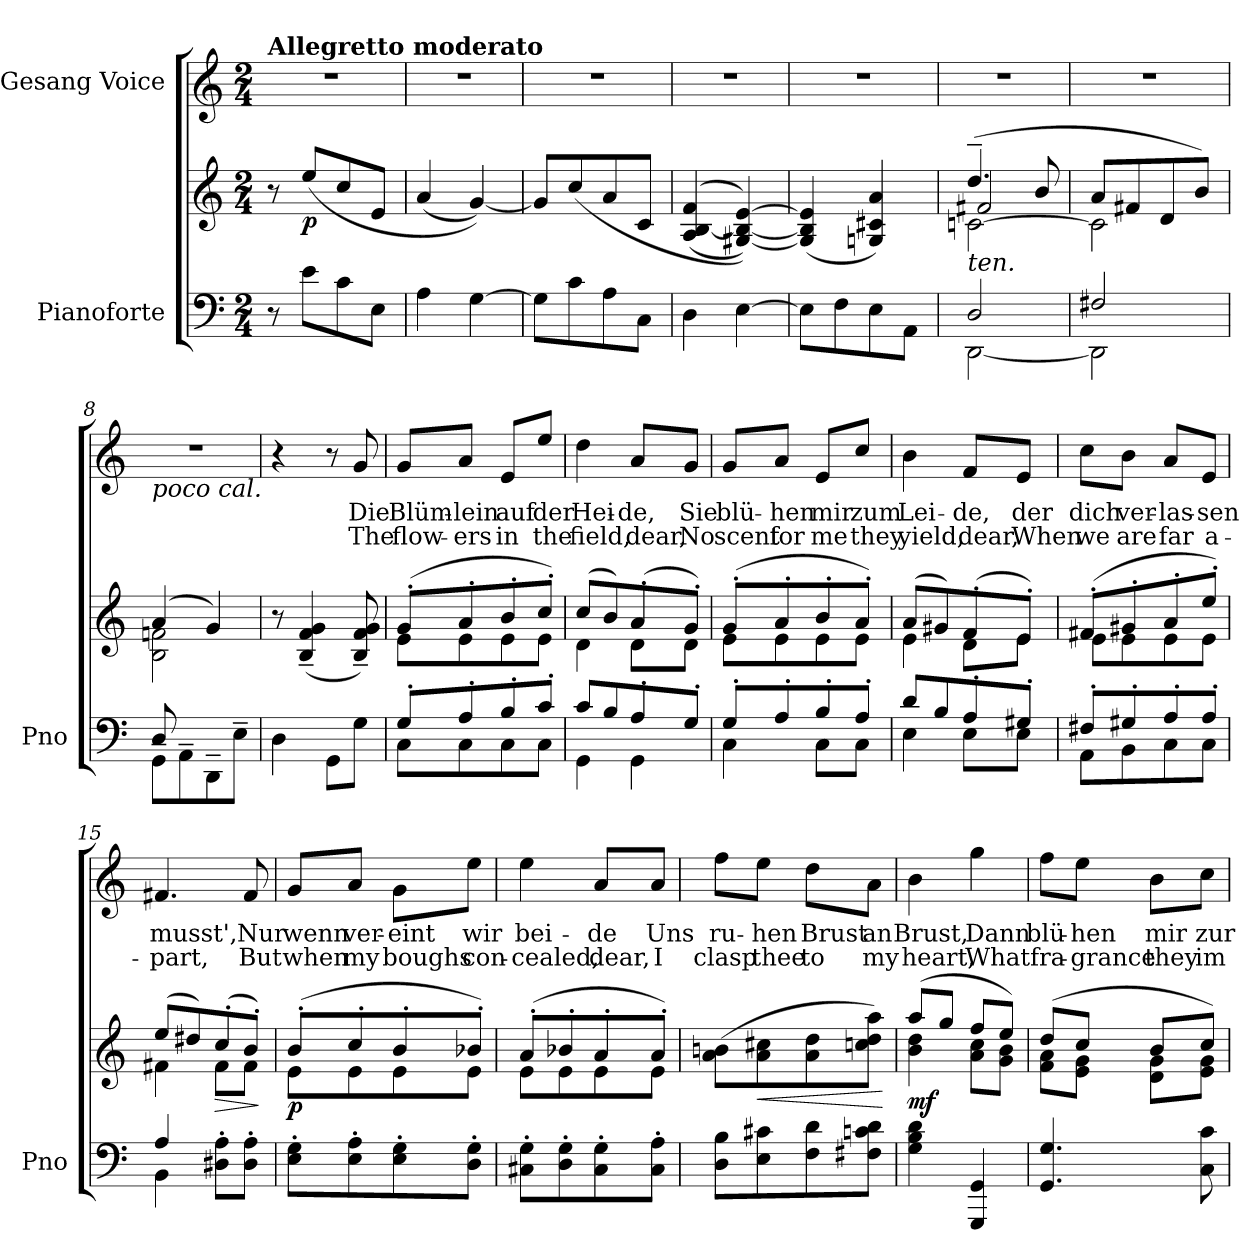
**kern	**kern	**dynam	**kern	**text	**text
*part2	*part2	*part2	*part1	*part1	*part1
*staff3	*staff2	*staff2/3	*staff1	*staff1	*staff1
*I"Pianoforte	*	*	*I"Gesang Voice	*	*
*I'Pno	*	*	*	*	*
*clefF4	*clefG2	*	*clefG2	*	*
*k[]	*k[]	*	*k[]	*	*
*M2/4	*M2/4	*	*M2/4	*	*
=1	=1	=1	=1	=1	=1
!	!	!	!LO:TX:a:B:t=Allegretto moderato	!	!
8r	8r	.	2r	.	.
!	!	!LO:DY:b	!	!	!
8e\L	(8ee/L	p	.	.	.
8c\	8cc/	.	.	.	.
8E\J	8e/J	.	.	.	.
=2	=2	=2	=2	=2	=2
4A\	(4a/	.	2r	.	.
[4G\	[4g/))	.	.	.	.
=3	=3	=3	=3	=3	=3
8G\L]	8g/L]	.	2r	.	.
8c\	(8cc/	.	.	.	.
8A\	8a/	.	.	.	.
8C\J	8c/J	.	.	.	.
=4	=4	=4	=4	=4	=4
4D\	(<(4A/ [4B/ 4f/	.	2r	.	.
[4E\	[4G#X/ 4B/_ [4e/)))	.	.	.	.
=5	=5	=5	=5	=5	=5
8E\L]	(>4G#/] 4B/] 4e/]	.	2r	.	.
8F\	.	.	.	.	.
8E\	4Gn/ 4c#X/ 4a/)	.	.	.	.
8AA\J	.	.	.	.	.
=6	=6	=6	=6	=6	=6
*^	*^	*	*	*	*
*	*	*	*^	*	*	*	*
!	!	!LO:TX:b:i:t=ten.	!	!	!	!	!	!
2D/	[2DD\	(4.dd~/	2f#X/	[2cn\	.	2r	.	.
.	.	8b/	.	.	.	.	.	.
*	*	*	*v	*v	*	*	*	*
=7	=7	=7	=7	=7	=7	=7	=7
2F#X/	2DD\]	8a/L	2c\]	.	2r	.	.
.	.	8f#X/	.	.	.	.	.
.	.	8d/	.	.	.	.	.
.	.	8b/J)	.	.	.	.	.
=8	=8	=8	=8	=8	=8	=8	=8
!	!	!	!	!	!LO:TX:b:i:t=poco cal.	!	!
8GG~\L	8D/	(>4a/	2B\ 2fn\	.	2r	.	.
8AA~\	4.ryy	.	.	.	.	.	.
8DD~\	.	4g/)	.	.	.	.	.
8E~\J	.	.	.	.	.	.	.
*v	*v	*	*	*	*	*	*
*	*v	*v	*	*	*	*
!!LO:LB:g=z
=9	=9	=9	=9	=9	=9
4D\	8r	.	4r	.	.
.	(4B/~ 4f/~ 4g/~	.	.	.	.
8GG\L	.	.	8r	.	.
!	!	!	!	!LO:LY:b	!LO:LY:b
8G\J	8B/~ 8f/~ 8g/~)	.	8g/	Die	The
=10	=10	=10	=10	=10	=10
*^	*^	*	*	*	*
!	!	!	!	!	!	!LO:LY:b	!LO:LY:b
8G'/L	8C\L	(8g'/L	8e\L	.	8g/L	Blüm-	flow-
!	!	!	!	!	!	!LO:LY:b	!LO:LY:b
8A'/	8C\	8a'/	8e\	.	8a/J	-lein	-ers
!	!	!	!	!	!	!LO:LY:b	!LO:LY:b
8B'/	8C\	8b'/	8e\	.	8e/L	auf	in
!	!	!	!	!	!	!LO:LY:b	!LO:LY:b
8c'/J	8C\J	8cc'/J)	8e\J	.	8ee/J	der	the
=11	=11	=11	=11	=11	=11	=11	=11
!	!	!	!	!	!	!LO:LY:b	!LO:LY:b
8c/L	4GG\	(8cc/L	4d\	.	4dd\	Hei-	field,
8B/	.	8b/)	.	.	.	.	.
!	!	!	!	!	!	!LO:LY:b	!LO:LY:b
8A'/	4GG\	(8a'/	8d\L	.	8a/L	-de,	dear,
!	!	!	!	!	!	!LO:LY:b	!LO:LY:b
8G'/J	.	8g'/J)	8d\J	.	8g/J	Sie	No
=12	=12	=12	=12	=12	=12	=12	=12
!	!	!	!	!	!	!LO:LY:b	!LO:LY:b
8G'/L	4C\	(8g'/L	8e\L	.	8g/L	blü-	scent
!	!	!	!	!	!	!LO:LY:b	!LO:LY:b
8A'/	.	8a'/	8e\	.	8a/J	-hen	for
!	!	!	!	!	!	!LO:LY:b	!LO:LY:b
8B'/	8C\L	8b'/	8e\	.	8e/L	mir	me
!	!	!	!	!	!	!LO:LY:b	!LO:LY:b
8A'/J	8C\J	8a'/J)	8e\J	.	8cc/J	zum	they
=13	=13	=13	=13	=13	=13	=13	=13
!	!	!	!	!	!	!LO:LY:b	!LO:LY:b
8d/L	4E\	(8a/L	4e\	.	4b\	Lei-	yield,
8B/	.	8g#X/)	.	.	.	.	.
!	!	!	!	!	!	!LO:LY:b	!LO:LY:b
8A'/	8E\L	(8f'/	8d\L	.	8f/L	-de,	dear,
!	!	!	!	!	!	!LO:LY:b	!LO:LY:b
8G#X'/J	8E\J	8e'/J)	8e\J	.	8e/J	der	When
!!LO:LB:g=z
=14	=14	=14	=14	=14	=14	=14	=14
!	!	!	!	!	!	!LO:LY:b	!LO:LY:b
8F#X'/L	8AA\L	(8f#X'/L	8e\L	.	8cc\L	dich	we
!	!	!	!	!	!	!LO:LY:b	!LO:LY:b
8G#X'/	8BB\	8g#X'/	8e\	.	8b\J	ver-	are
!	!	!	!	!	!	!LO:LY:b	!LO:LY:b
8A'/	8C\	8a'/	8e\	.	8a/L	-las-	far
!	!	!	!	!	!	!LO:LY:b	!LO:LY:b
8A'/J	8C\J	8ee'/J)	8e\J	.	8e/J	-sen	a-
=15	=15	=15	=15	=15	=15	=15	=15
!	!	!	!	!	!	!LO:LY:b	!LO:LY:b
4A/	4BB\	(8ee/L	4f#X\	.	4.f#X/	musst',	-part,
.	.	8dd#X/)	.	.	.	.	.
!	!	!	!	!LO:HP:b	!	!	!
8D#X\'> 8A\'>L	4ryy	(8cc'/	8f#\L	>	.	.	.
!	!	!	!	!	!	!LO:LY:b	!LO:LY:b
8D#\'> 8A\'>J	.	8b'/J)	8f#\J	.	8f#/	Nur	But
*v	*v	*	*	*	*	*	*
*	*v	*v	*	*	*	*
.	.	]	.	.	.
=16	=16	=16	=16	=16	=16
*	*^	*	*	*	*
!	!	!	!LO:DY:b	!	!LO:LY:b	!LO:LY:b
8E\' 8G\'L	(8b'/L	8e\L	p	8g/L	wenn	when
!	!	!	!	!	!LO:LY:b	!LO:LY:b
8E\' 8A\'	8cc'/	8e\	.	8a/J	ver-	my
!	!	!	!	!	!LO:LY:b	!LO:LY:b
8E\' 8G\'	8b'/	8e\	.	8g\L	-eint	boughs
!	!	!	!	!	!LO:LY:b	!LO:LY:b
8D\' 8G\'J	8b-X'/J)	8e\J	.	8ee\J	wir	con-
=17	=17	=17	=17	=17	=17	=17
!	!	!	!	!	!LO:LY:b	!LO:LY:b
8C#X\' 8G\'L	(8a'/L	8e\L	.	4ee\	bei-	-cealed,
8D\' 8G\'	8b-X'/	8e\	.	.	.	.
!	!	!	!	!	!LO:LY:b	!LO:LY:b
8C#\' 8G\'	8a'/	8e\	.	8a/L	-de	dear,
!	!	!	!	!	!LO:LY:b	!LO:LY:b
8C#\' 8A\'J	8a'/J)	8e\J	.	8a/J	Uns	I
=18	=18	=18	=18	=18	=18	=18
!	!LO:TX:b:i:t=legato	!	!	!	!	!
!	!	!	!	!	!LO:LY:b	!LO:LY:b
*	*v	*v	*	*	*	*
8D\ 8B\L	(8a\ 8bn\L	.	8ff\L	ru-	clasp
!	!	!LO:HP:b	!	!LO:LY:b	!LO:LY:b
8E\ 8c#X\	8a\ 8cc#X\	<	8ee\J	-hen	thee
!	!	!	!	!LO:LY:b	!LO:LY:b
8F\ 8d\	8a\ 8dd\	.	8dd\L	Brust	to
!	!	!	!	!LO:LY:b	!LO:LY:b
8F#X\ 8cn\ 8d\J	8ccn\ 8dd\ 8aa\J)	.	8a\J	an	my
.	.	[	.	.	.
!!LO:LB:g=z
=19	=19	=19	=19	=19	=19
*	*^	*	*	*	*
!	!	!	!LO:DY:b	!	!LO:LY:b	!LO:LY:b
4G\ 4B\ 4d\	(8aa/L	4b\ 4dd\	mf	4b\	Brust,	heart,
.	8gg/J	.	.	.	.	.
!	!	!	!	!	!LO:LY:b	!LO:LY:b
4GGG/ 4GG/	8ff/L	8a\ 8cc\L	.	4gg\	Dann	What
.	8ee/J)	8g\ 8b\J	.	.	.	.
=20	=20	=20	=20	=20	=20	=20
!	!	!	!	!	!LO:LY:b	!LO:LY:b
4.GG/ 4.G/	(8dd/L	8f\ 8a\L	.	8ff\L	blü-	fra-
!	!	!	!	!	!LO:LY:b	!LO:LY:b
.	8cc/J	8e\ 8g\J	.	8ee\J	-hen	-grance
!	!	!	!	!	!LO:LY:b	!LO:LY:b
.	8b/L	8d\ 8g\L	.	8b\L	mir	they
!	!	!	!	!	!LO:LY:b	!LO:LY:b
8C\ 8c\	8cc/J)	8e\ 8g\J	.	8cc\J	zur	im-
*	*v	*v	*	*	*	*
=	=	=	=	=	=
*-	*-	*-	*-	*-	*-
